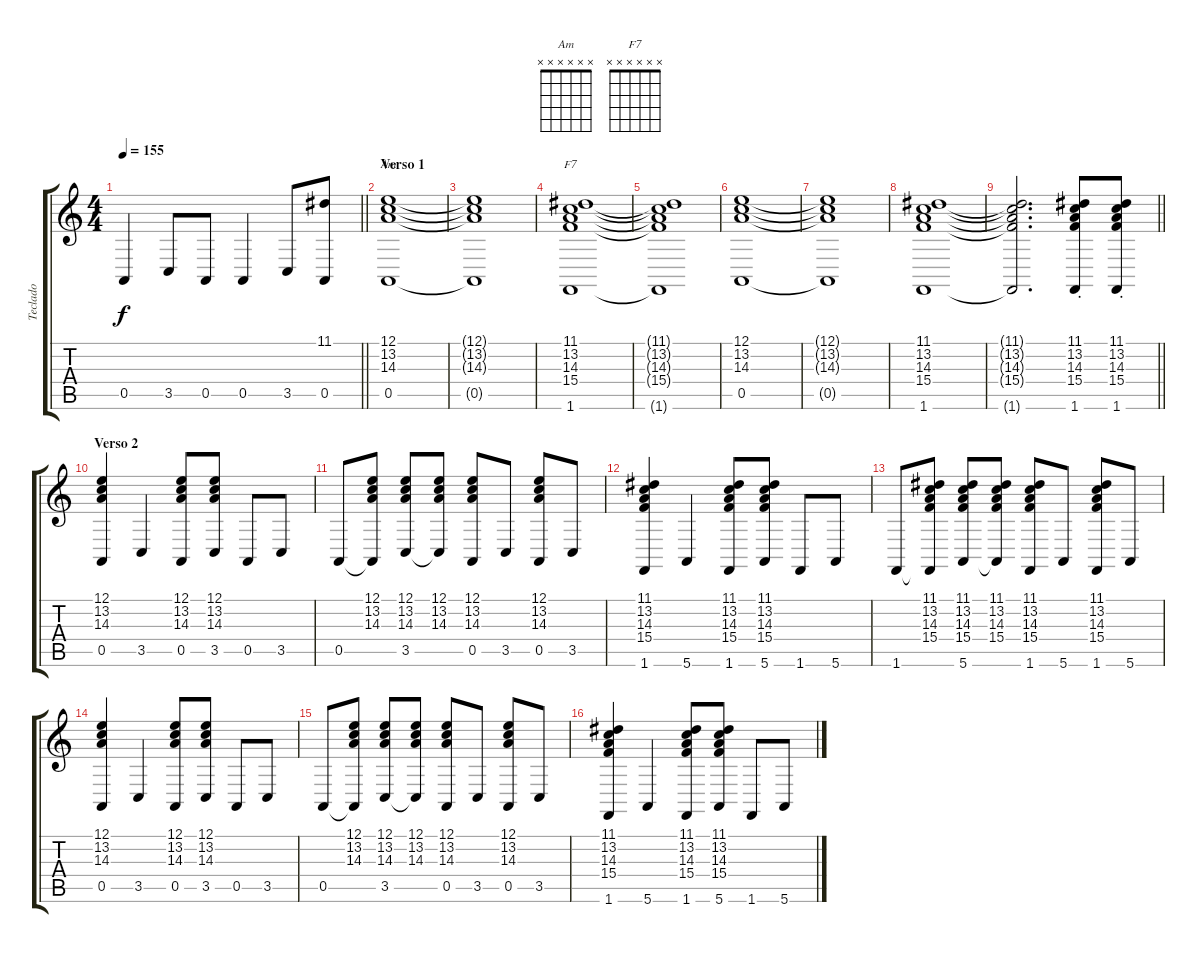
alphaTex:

\track ("Teclado" "Teclado") {mute instrument rockorgan}
\staff {score tabs}
\tuning (E4 B3 G3 D3 A2 E2) {hide}
\chord ("Am" x x x x x x)
\chord ("F7" x x x x x x)
\ts (4 4)
\tempo 155
\clef g2
\barLineRight lightlight
\ks c
0.5.4{dy f} 3.5.8 0.5.8 0.5.4 3.5.8 (11.1{t} 0.5).8 |
\section ("" "Verso 1")
(12.1 13.2 14.3 0.5).1{ch "Am"} |
(12.1{t} 13.2{t} 14.3{t} 0.5{t}).1 |
(11.1 13.2 14.3 15.4 1.6).1{ch "F7"} |
(11.1{t} 13.2{t} 14.3{t} 15.4{t} 1.6{t}).1 |
(12.1 13.2 14.3 0.5).1 |
(12.1{t} 13.2{t} 14.3{t} 0.5{t}).1 |
(11.1 13.2 14.3 15.4 1.6).1 |
\barLineRight lightlight
(11.1{t} 13.2{t} 14.3{t} 15.4{t} 1.6{t}).2{d} (11.1{st} 13.2{st} 14.3{st} 15.4{st} 1.6{st}).8 (11.1{st} 13.2{st} 14.3{st} 15.4{st} 1.6{st}).8 |
\section ("" "Verso 2")
(12.1 13.2 14.3 0.5).4 3.5.4 (12.1 13.2 14.3 0.5).8 (12.1 13.2 14.3 3.5).8 0.5.8 3.5.8 |
0.5.8 (12.1 13.2 14.3 0.5{t}).8 (12.1 13.2 14.3 3.5).8 (12.1 13.2 14.3 3.5{t}).8 (12.1 13.2 14.3 0.5).8 3.5.8 (12.1 13.2 14.3 0.5).8 3.5.8 |
(11.1 13.2 14.3 15.4 1.6).4 5.6.4 (11.1 13.2 14.3 15.4 1.6).8 (11.1 13.2 14.3 15.4 5.6).8 1.6.8 5.6.8 |
1.6.8 (11.1 13.2 14.3 15.4 1.6{t}).8 (11.1 13.2 14.3 15.4 5.6).8 (11.1 13.2 14.3 15.4 5.6{t}).8 (11.1 13.2 14.3 15.4 1.6).8 5.6.8 (11.1 13.2 14.3 15.4 1.6).8 5.6.8 |
(12.1 13.2 14.3 0.5).4 3.5.4 (12.1 13.2 14.3 0.5).8 (12.1 13.2 14.3 3.5).8 0.5.8 3.5.8 |
0.5.8 (12.1 13.2 14.3 0.5{t}).8 (12.1 13.2 14.3 3.5).8 (12.1 13.2 14.3 3.5{t}).8 (12.1 13.2 14.3 0.5).8 3.5.8 (12.1 13.2 14.3 0.5).8 3.5.8 |
(11.1 13.2 14.3 15.4 1.6).4 5.6.4 (11.1 13.2 14.3 15.4 1.6).8 (11.1 13.2 14.3 15.4 5.6).8 1.6.8 5.6.8
